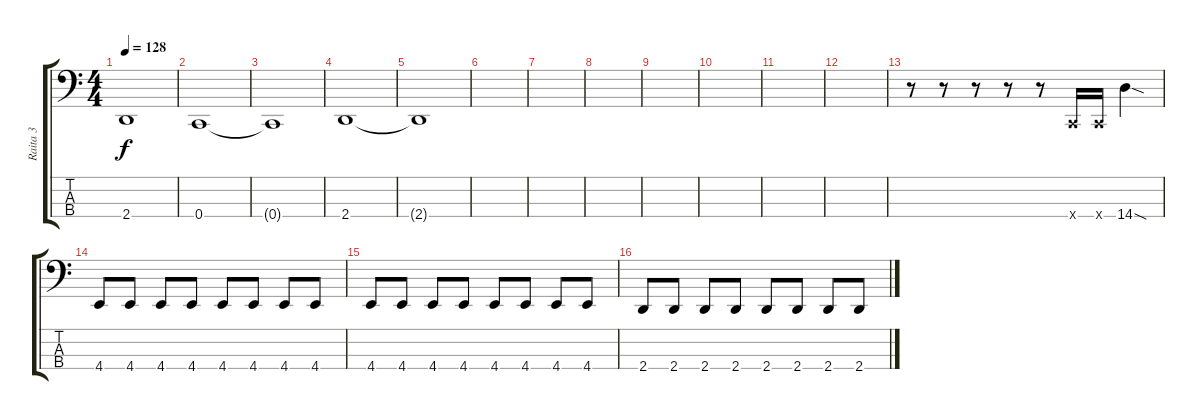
\track ("Raita 3" "Raita 3") {instrument electricbassfinger}
\staff {score tabs}
\tuning (Eb2 Bb1 F1 C1) {hide}
\ts (4 4)
\tempo 128
\clef f4
\ks c
2.4{t}.1{dy f} |
0.4.1 |
0.4{t}.1 |
2.4.1 |
2.4{t}.1 |
|
|
|
|
|
|
|
r.8 r.8 r.8 r.8 r.8 0.4{x}.16 0.4{x}.16 14.4{sod}.4 |
4.4.8 4.4.8 4.4.8 4.4.8 4.4.8 4.4.8 4.4.8 4.4.8 |
4.4.8 4.4.8 4.4.8 4.4.8 4.4.8 4.4.8 4.4.8 4.4.8 |
2.4.8 2.4.8 2.4.8 2.4.8 2.4.8 2.4.8 2.4.8 2.4.8
